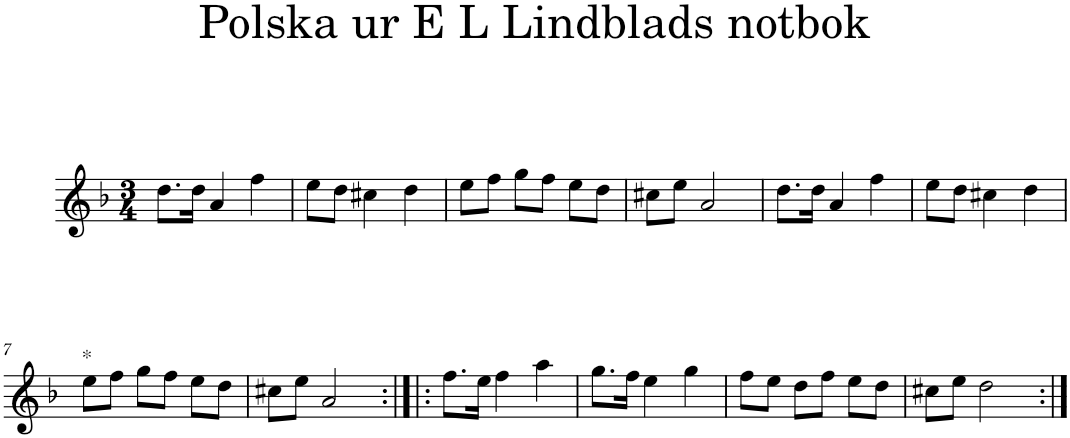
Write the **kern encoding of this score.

**kern
*part1
*staff1
*I"Piano
*I'Pno
*clefG2
*k[b-]
*d:
*M3/4
=1
8.dd\L
16dd\Jk
4a/
4ff\
=2
8ee\L
8dd\J
4cc#X\
4dd\
=3
8ee\L
8ff\J
8gg\L
8ff\J
8ee\L
8dd\J
=4
8cc#X\L
8ee\J
2a/
=5
8.dd\L
16dd\Jk
4a/
4ff\
=6
8ee\L
8dd\J
4cc#X\
4dd\
!!LO:LB:g=z
=7
!LO:TX:a:t=*
8ee\L
8ff\J
8gg\L
8ff\J
8ee\L
8dd\J
=8
8cc#X\L
8ee\J
2a/
=9:|!|:
8.ff\L
16ee\Jk
4ff\
4aa\
=10
8.gg\L
16ff\Jk
4ee\
4gg\
=11
8ff\L
8ee\J
8dd\L
8ff\J
8ee\L
8dd\J
=12
8cc#X\L
8ee\J
2dd\
=:|!
*-
